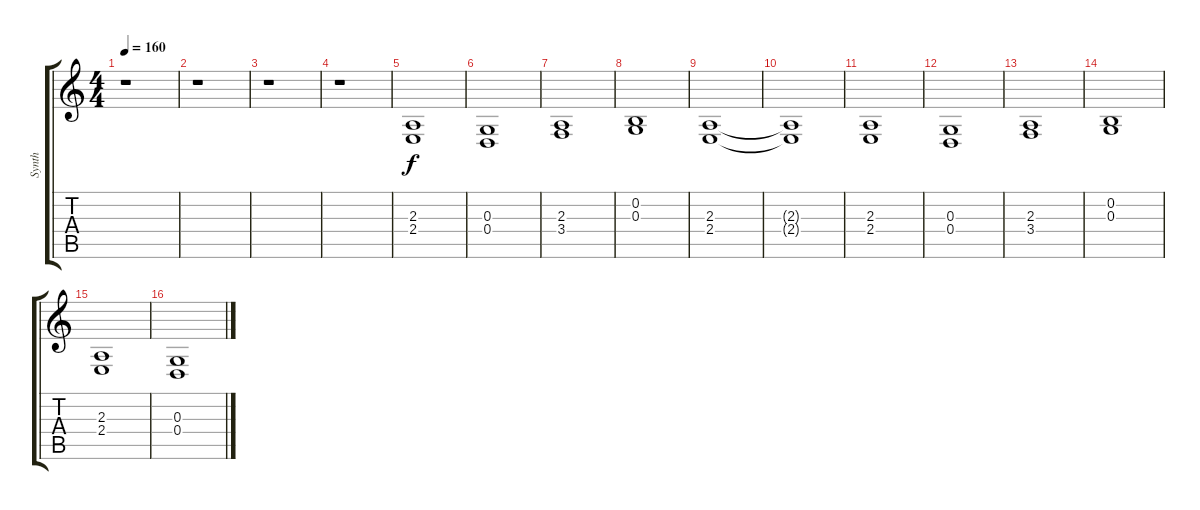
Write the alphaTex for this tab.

\track ("Synth" "Synth") {instrument stringensemble1}
\staff {score tabs}
\tuning (E4 B3 G3 D3 A2 E2) {hide}
\ts (4 4)
\tempo 160
\clef g2
\ks c
r.1{dy f} |
r.1 |
r.1 |
r.1 |
(2.3 2.4).1 |
(0.3 0.4).1 |
(2.3 3.4).1 |
(0.2 0.3).1 |
(2.3 2.4).1 |
(2.3{t} 2.4{t}).1 |
(2.3 2.4).1 |
(0.3 0.4).1 |
(2.3 3.4).1 |
(0.2 0.3).1 |
(2.3 2.4).1 |
(0.3 0.4).1
